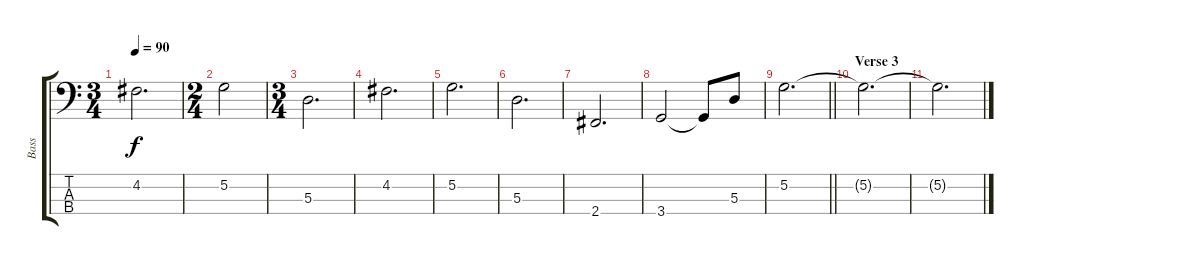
\track ("Bass" "Bass") {instrument electricbassfinger}
\staff {score tabs}
\tuning (G2 D2 A1 E1) {hide}
\ts (3 4)
\tempo 90
\clef f4
\ks c
4.2.2{d dy f} |
\ts (2 4)
5.2.2 |
\ts (3 4)
5.3.2{d} |
4.2.2{d} |
5.2.2{d} |
5.3.2{d} |
2.4.2{d} |
3.4.2 3.4{t}.8 5.3.8 |
\barLineRight lightlight
5.2.2{d} |
\section ("" "Verse 3")
5.2{t}.2{d} |
5.2{t}.2{d}
